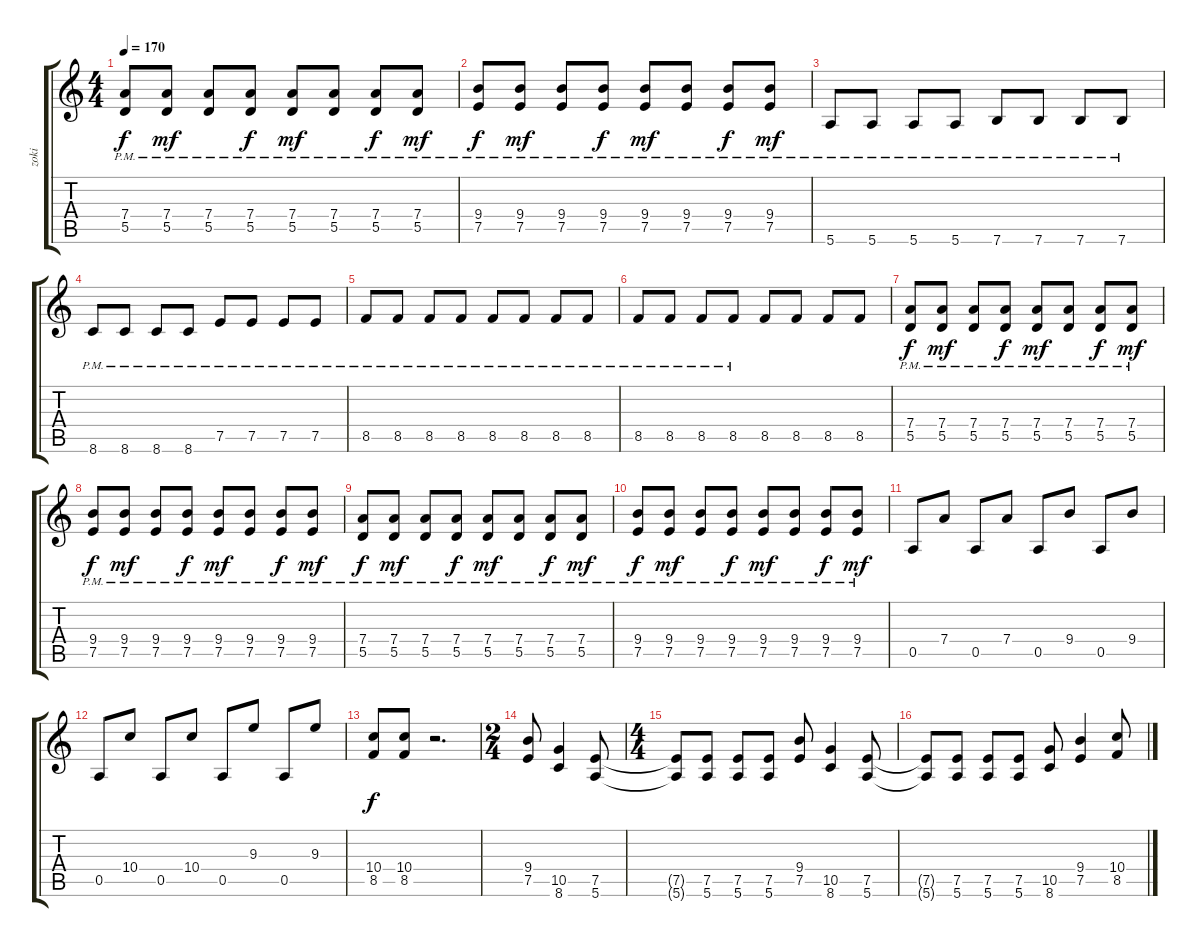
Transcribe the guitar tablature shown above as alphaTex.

\track ("zoki" "zoki") {instrument overdrivenguitar}
\staff {score tabs}
\tuning (E4 B3 G3 D3 A2 E2) {hide}
\ts (4 4)
\tempo 170
\clef g2
\ks c
(7.4{pm} 5.5{pm}).8{dy f} (7.4{pm} 5.5{pm}).8{dy mf} (7.4{pm} 5.5{pm}).8 (7.4{pm} 5.5{pm}).8{dy f} (7.4{pm} 5.5{pm}).8{dy mf} (7.4{pm} 5.5{pm}).8 (7.4{pm} 5.5{pm}).8{dy f} (7.4{pm} 5.5{pm}).8{dy mf} |
(9.4{pm} 7.5{pm}).8{dy f} (9.4{pm} 7.5{pm}).8{dy mf} (9.4{pm} 7.5{pm}).8 (9.4{pm} 7.5{pm}).8{dy f} (9.4{pm} 7.5{pm}).8{dy mf} (9.4{pm} 7.5{pm}).8 (9.4{pm} 7.5{pm}).8{dy f} (9.4{pm} 7.5{pm}).8{dy mf} |
5.6{pm}.8 5.6{pm}.8 5.6{pm}.8 5.6{pm}.8 7.6{pm}.8 7.6{pm}.8 7.6{pm}.8 7.6{pm}.8 |
8.6{pm}.8 8.6{pm}.8 8.6{pm}.8 8.6{pm}.8 7.5{pm}.8 7.5{pm}.8 7.5{pm}.8 7.5{pm}.8 |
8.5{pm}.8 8.5{pm}.8 8.5{pm}.8 8.5{pm}.8 8.5{pm}.8 8.5{pm}.8 8.5{pm}.8 8.5{pm}.8 |
8.5{pm}.8 8.5{pm}.8 8.5{pm}.8 8.5{pm}.8 8.5.8 8.5.8 8.5.8 8.5.8 |
(7.4{pm} 5.5{pm}).8{dy f volume 15} (7.4{pm} 5.5{pm}).8{dy mf} (7.4{pm} 5.5{pm}).8 (7.4{pm} 5.5{pm}).8{dy f} (7.4{pm} 5.5{pm}).8{dy mf} (7.4{pm} 5.5{pm}).8 (7.4{pm} 5.5{pm}).8{dy f} (7.4{pm} 5.5{pm}).8{dy mf} |
(9.4{pm} 7.5{pm}).8{dy f} (9.4{pm} 7.5{pm}).8{dy mf} (9.4{pm} 7.5{pm}).8 (9.4{pm} 7.5{pm}).8{dy f} (9.4{pm} 7.5{pm}).8{dy mf} (9.4{pm} 7.5{pm}).8 (9.4{pm} 7.5{pm}).8{dy f} (9.4{pm} 7.5{pm}).8{dy mf} |
(7.4{pm} 5.5{pm}).8{dy f} (7.4{pm} 5.5{pm}).8{dy mf} (7.4{pm} 5.5{pm}).8 (7.4{pm} 5.5{pm}).8{dy f} (7.4{pm} 5.5{pm}).8{dy mf} (7.4{pm} 5.5{pm}).8 (7.4{pm} 5.5{pm}).8{dy f} (7.4{pm} 5.5{pm}).8{dy mf} |
(9.4{pm} 7.5{pm}).8{dy f} (9.4{pm} 7.5{pm}).8{dy mf} (9.4{pm} 7.5{pm}).8 (9.4{pm} 7.5{pm}).8{dy f} (9.4{pm} 7.5{pm}).8{dy mf} (9.4{pm} 7.5{pm}).8 (9.4{pm} 7.5{pm}).8{dy f} (9.4{pm} 7.5{pm}).8{dy mf} |
0.5.8 7.4.8 0.5.8 7.4.8 0.5.8 9.4.8 0.5.8 9.4.8 |
0.5.8 10.4.8 0.5.8 10.4.8 0.5.8 9.3.8 0.5.8 9.3.8 |
(10.4 8.5).8{dy f} (10.4 8.5).8 r.2{d} |
\ts (2 4)
(9.4 7.5).8 (10.5 8.6).4 (7.5 5.6).8 |
\ts (4 4)
(7.5{t} 5.6{t}).8 (7.5 5.6).8 (7.5 5.6).8 (7.5 5.6).8 (9.4 7.5).8 (10.5 8.6).4 (7.5 5.6).8 |
(7.5{t} 5.6{t}).8 (7.5 5.6).8 (7.5 5.6).8 (7.5 5.6).8 (10.5 8.6).8 (9.4 7.5).4 (10.4 8.5).8
